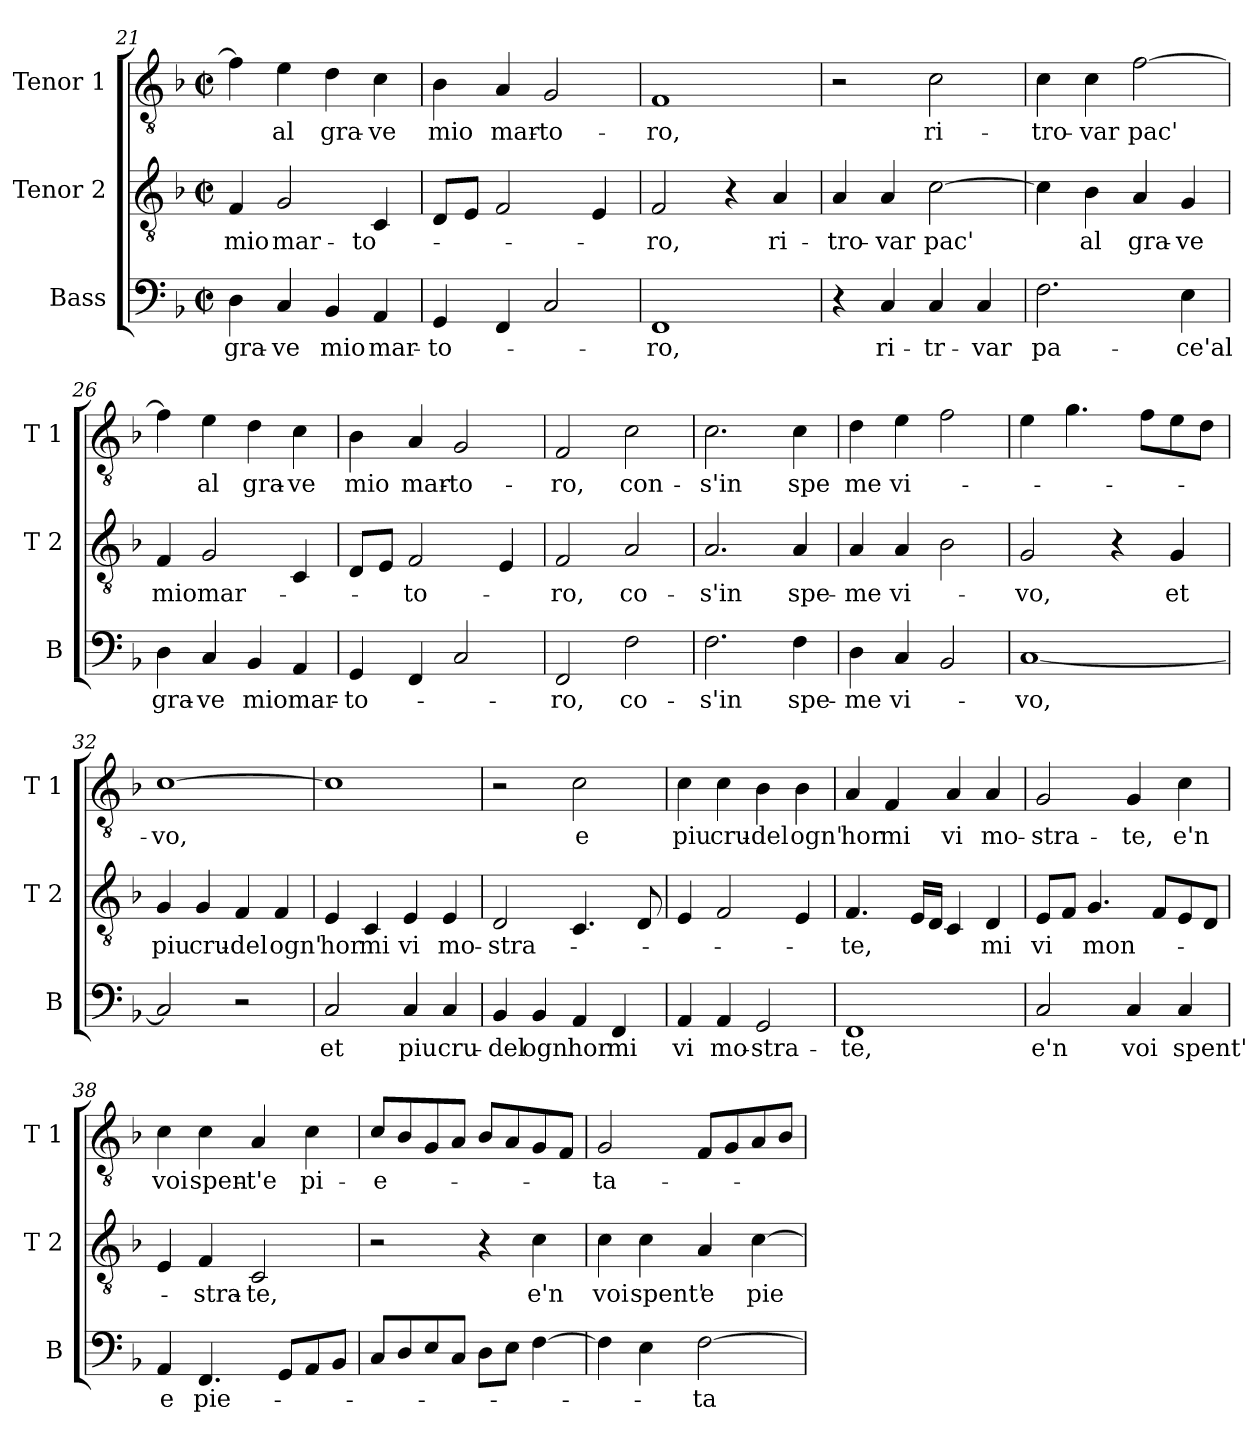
**kern	**text	**kern	**text	**kern	**text
*part3	*part3	*part2	*part2	*part1	*part1
*staff3	*staff3	*staff2	*staff2	*staff1	*staff1
*I"Bass	*	*I"Tenor 2	*	*I"Tenor 1	*
*I'B	*	*I'T 2	*	*I'T 1	*
*clefF4	*	*clefGv2	*	*clefGv2	*
*k[b-]	*	*k[b-]	*	*k[b-]	*
*F:	*	*F:	*	*F:	*
*M2/2	*	*M2/2	*	*M2/2	*
*met(c|)	*	*met(c|)	*	*met(c|)	*
=21	=21	=21	=21	=21	=21
!	!LO:LY:b	!	!LO:LY:b	!	!
4D\	gra-	4F/	mio	4f\]	.
!	!LO:LY:b	!	!LO:LY:b	!	!LO:LY:b
4C/	-ve	2G/	mar-	4e\	al
!	!LO:LY:b	!	!	!	!LO:LY:b
4BB-/	mio	.	.	4d\	gra-
!	!LO:LY:b	!	!LO:LY:b	!	!LO:LY:b
4AA/	mar-	4C/	-to-	4c\	-ve
=22	=22	=22	=22	=22	=22
!	!LO:LY:b	!	!	!	!LO:LY:b
4GG/	-to-	8D/L	.	4B-\	mio
.	.	8E/J	.	.	.
!	!	!	!	!	!LO:LY:b
4FF/	.	2F/	.	4A/	mar-
!	!	!	!	!	!LO:LY:b
2C/	.	.	.	2G/	-to-
.	.	4E/	.	.	.
=23	=23	=23	=23	=23	=23
!	!LO:LY:b	!	!LO:LY:b	!	!LO:LY:b
1FF	-ro,	2F/	-ro,	1F	-ro,
.	.	4r	.	.	.
!	!	!	!LO:LY:b	!	!
.	.	4A/	ri-	.	.
!!LO:LB:g=z
=24	=24	=24	=24	=24	=24
!	!	!	!LO:LY:b	!	!
4r	.	4A/	-tro-	2r	.
!	!LO:LY:b	!	!LO:LY:b	!	!
4C/	ri-	4A/	-var	.	.
!	!LO:LY:b	!	!LO:LY:b	!	!LO:LY:b
4C/	-tr-	[2c\	pac'	2c\	ri-
!	!LO:LY:b	!	!	!	!
4C/	-var	.	.	.	.
=25	=25	=25	=25	=25	=25
!	!LO:LY:b	!	!	!	!LO:LY:b
2.F\	pa-	4c\]	.	4c\	-tro-
!	!	!	!LO:LY:b	!	!LO:LY:b
.	.	4B-\	al	4c\	-var
!	!	!	!LO:LY:b	!	!LO:LY:b
.	.	4A/	gra-	[2f\	pac'
!	!LO:LY:b	!	!LO:LY:b	!	!
4E\	-ce'al	4G/	-ve	.	.
=26	=26	=26	=26	=26	=26
!	!LO:LY:b	!	!LO:LY:b	!	!
4D\	gra-	4F/	mio	4f\]	.
!	!LO:LY:b	!	!LO:LY:b	!	!LO:LY:b
4C/	-ve	2G/	mar-	4e\	al
!	!LO:LY:b	!	!	!	!LO:LY:b
4BB-/	mio	.	.	4d\	gra-
!	!LO:LY:b	!	!	!	!LO:LY:b
4AA/	mar-	4C/	.	4c\	-ve
=27	=27	=27	=27	=27	=27
!	!LO:LY:b	!	!	!	!LO:LY:b
4GG/	-to-	8D/L	.	4B-\	mio
.	.	8E/J	.	.	.
!	!	!	!LO:LY:b	!	!LO:LY:b
4FF/	.	2F/	-to-	4A/	mar-
!	!	!	!	!	!LO:LY:b
2C/	.	.	.	2G/	-to-
.	.	4E/	.	.	.
=28	=28	=28	=28	=28	=28
!	!LO:LY:b	!	!LO:LY:b	!	!LO:LY:b
2FF/	-ro,	2F/	-ro,	2F/	-ro,
!	!LO:LY:b	!	!LO:LY:b	!	!LO:LY:b
2F\	co-	2A/	co-	2c\	con-
=29	=29	=29	=29	=29	=29
!	!LO:LY:b	!	!LO:LY:b	!	!LO:LY:b
2.F\	-s'in	2.A/	-s'in	2.c\	-s'in
!	!LO:LY:b	!	!LO:LY:b	!	!LO:LY:b
4F\	spe-	4A/	spe-	4c\	spe
!!LO:LB:g=z
=30	=30	=30	=30	=30	=30
!	!LO:LY:b	!	!LO:LY:b	!	!LO:LY:b
4D\	-me	4A/	-me	4d\	me
!	!LO:LY:b	!	!LO:LY:b	!	!LO:LY:b
4C/	vi-	4A/	vi-	4e\	vi-
2BB-/	.	2B-\	.	2f\	.
=31	=31	=31	=31	=31	=31
!	!LO:LY:b	!	!LO:LY:b	!	!
[1C	-vo,	2G/	-vo,	4e\	.
.	.	.	.	4.g\	.
.	.	4r	.	.	.
.	.	.	.	8f\L	.
!	!	!	!LO:LY:b	!	!
.	.	4G/	et	8e\	.
.	.	.	.	8d\J	.
=32	=32	=32	=32	=32	=32
!	!	!	!LO:LY:b	!	!LO:LY:b
2C/]	.	4G/	piu	[1c	-vo,
!	!	!	!LO:LY:b	!	!
.	.	4G/	cru-	.	.
!	!	!	!LO:LY:b	!	!
2r	.	4F/	-del	.	.
!	!	!	!LO:LY:b	!	!
.	.	4F/	ogn'	.	.
=33	=33	=33	=33	=33	=33
!	!LO:LY:b	!	!LO:LY:b	!	!
2C/	et	4E/	hor	1c]	.
!	!	!	!LO:LY:b	!	!
.	.	4C/	mi	.	.
!	!LO:LY:b	!	!LO:LY:b	!	!
4C/	piu	4E/	vi	.	.
!	!LO:LY:b	!	!LO:LY:b	!	!
4C/	cru-	4E/	mo-	.	.
=34	=34	=34	=34	=34	=34
!	!LO:LY:b	!	!LO:LY:b	!	!
4BB-/	-del	2D/	-stra-	2r	.
!	!LO:LY:b	!	!	!	!
4BB-/	ogn'	.	.	.	.
!	!LO:LY:b	!	!	!	!LO:LY:b
4AA/	hor	4.C/	.	2c\	e
!	!LO:LY:b	!	!	!	!
4FF/	mi	.	.	.	.
.	.	8D/	.	.	.
=35	=35	=35	=35	=35	=35
!	!LO:LY:b	!	!	!	!LO:LY:b
4AA/	vi	4E/	.	4c\	piu
!	!LO:LY:b	!	!	!	!LO:LY:b
4AA/	mo-	2F/	.	4c\	cru-
!	!LO:LY:b	!	!	!	!LO:LY:b
2GG/	-stra-	.	.	4B-\	-del
!	!	!	!	!	!LO:LY:b
.	.	4E/	.	4B-\	ogn'
!!LO:LB:g=z
=36	=36	=36	=36	=36	=36
!	!LO:LY:b	!	!LO:LY:b	!	!LO:LY:b
1FF	-te,	4.F/	-te,	4A/	hor
!	!	!	!	!	!LO:LY:b
.	.	.	.	4F/	mi
.	.	16E/LL	.	.	.
.	.	16D/JJ	.	.	.
!	!	!	!	!	!LO:LY:b
.	.	4C/	.	4A/	vi
!	!	!	!LO:LY:b	!	!LO:LY:b
.	.	4D/	mi	4A/	mo-
=37	=37	=37	=37	=37	=37
!	!LO:LY:b	!	!LO:LY:b	!	!LO:LY:b
2C/	e'n	8E/L	vi	2G/	-stra-
.	.	8F/J	.	.	.
!	!	!	!LO:LY:b	!	!
.	.	4.G/	mon-	.	.
!	!LO:LY:b	!	!	!	!LO:LY:b
4C/	voi	.	.	4G/	-te,
.	.	8F/L	.	.	.
!	!LO:LY:b	!	!	!	!LO:LY:b
4C/	spent'	8E/	.	4c\	e'n
.	.	8D/J	.	.	.
=38	=38	=38	=38	=38	=38
!	!LO:LY:b	!	!	!	!LO:LY:b
4AA/	e	4E/	.	4c\	voi
!	!LO:LY:b	!	!LO:LY:b	!	!LO:LY:b
4.FF/	pie-	4F/	-stra-	4c\	spen-
!	!	!	!LO:LY:b	!	!LO:LY:b
.	.	2C/	-te,	4A/	-t'e
8GG/L	.	.	.	.	.
!	!	!	!	!	!LO:LY:b
8AA/	.	.	.	4c\	pi-
8BB-/J	.	.	.	.	.
=39	=39	=39	=39	=39	=39
!	!	!	!	!	!LO:LY:b
8C/L	.	2r	.	8c/L	-e-
8D/	.	.	.	8B-/	.
8E/	.	.	.	8G/	.
8C/J	.	.	.	8A/J	.
8D\L	.	4r	.	8B-/L	.
8E\J	.	.	.	8A/	.
!	!	!	!LO:LY:b	!	!
[4F\	.	4c\	e'n	8G/	.
.	.	.	.	8F/J	.
=40	=40	=40	=40	=40	=40
!	!	!	!LO:LY:b	!	!LO:LY:b
4F\]	.	4c\	voi	2G/	-ta-
!	!	!	!LO:LY:b	!	!
4E\	.	4c\	spent'	.	.
!	!LO:LY:b	!	!LO:LY:b	!	!
[2F\	-ta-	4A/	e	8F/L	.
.	.	.	.	8G/	.
!	!	!	!LO:LY:b	!	!
.	.	[4c\	pie-	8A/	.
.	.	.	.	8B-/J	.
=	=	=	=	=	=
*-	*-	*-	*-	*-	*-
